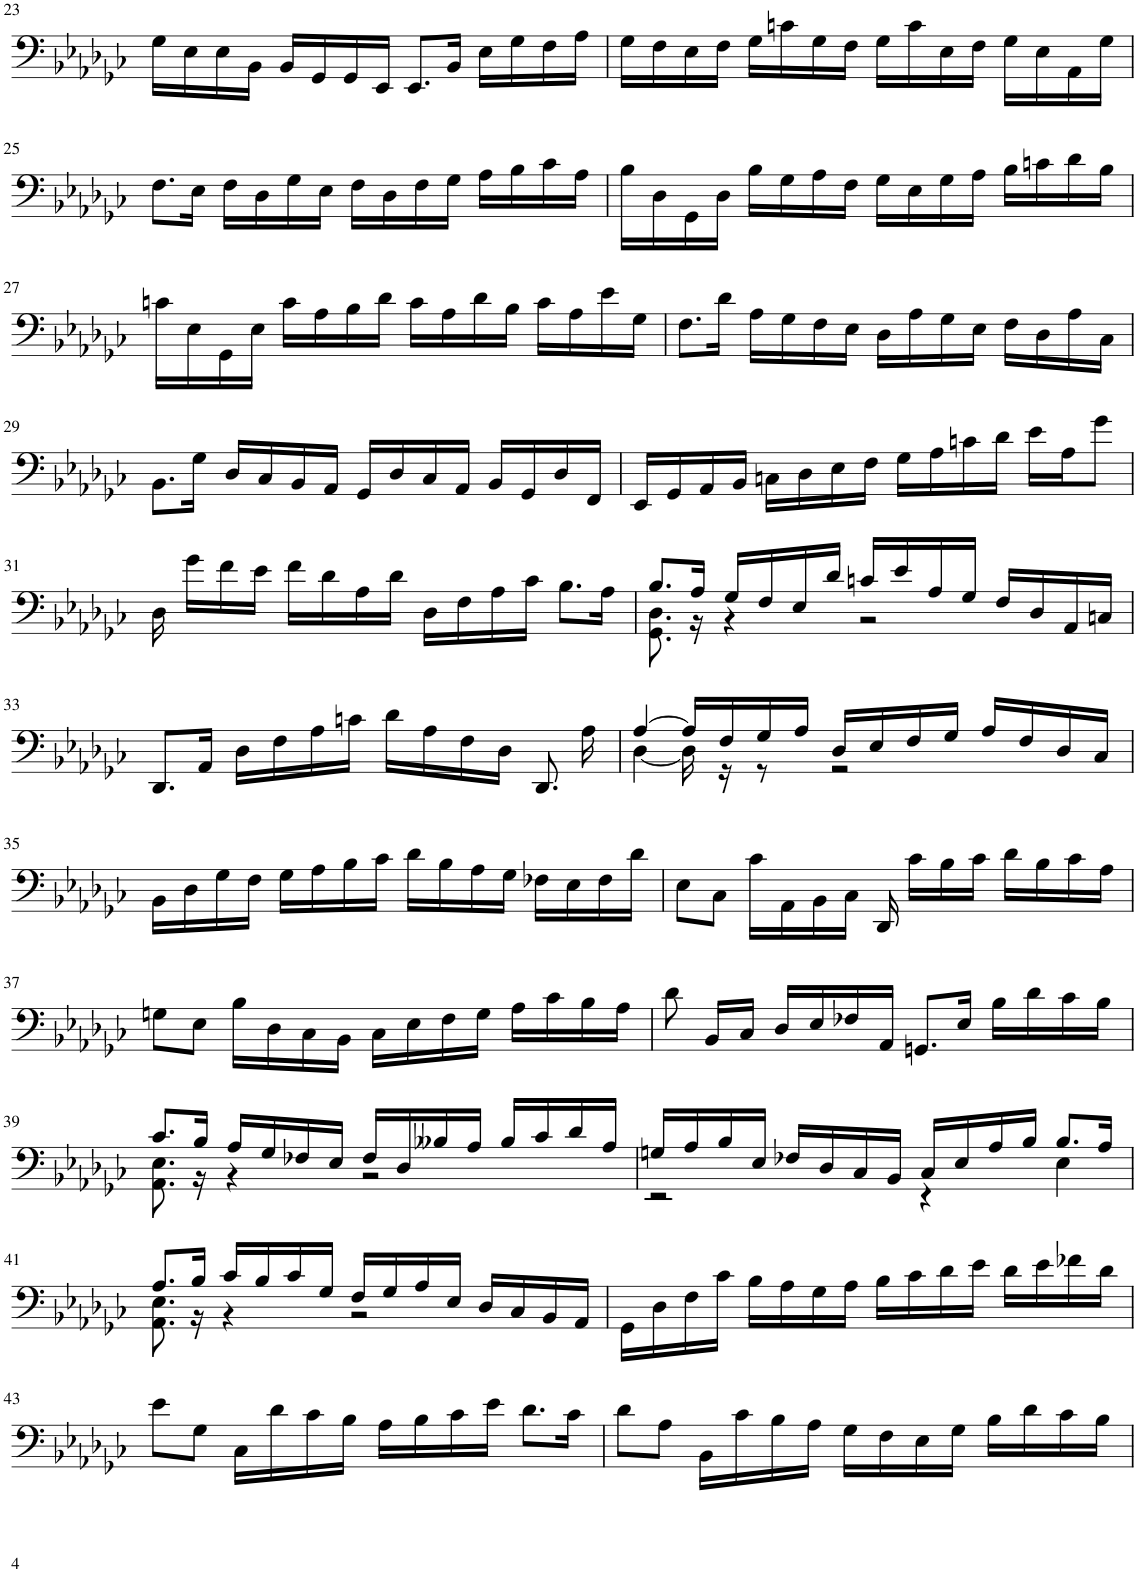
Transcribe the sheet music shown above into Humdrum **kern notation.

**kern
*part1
*staff1
*I"Harp
*I'Hp
!!LO:PB:g=z
*clefF4
*k[b-e-a-d-g-c-]
*M4/4
=23
16G-\LL
16E-\
16E-\
16BB-\JJ
16BB-/LL
16GG-/
16GG-/
16EE-/JJ
8.EE-/L
16BB-/Jk
16E-\LL
16G-\
16F\
16A-\JJ
=24
16G-\LL
16F\
16E-\
16F\JJ
16G-\LL
16cn\
16G-\
16F\JJ
16G-\LL
16c\
16E-\
16F\JJ
16G-\LL
16E-\
16AA-\
16G-\JJ
!!LO:LB:g=z
=25
8.F\L
16E-\Jk
16F\LL
16D-\
16G-\
16E-\JJ
16F\LL
16D-\
16F\
16G-\JJ
16A-\LL
16B-\
16c-\
16A-\JJ
=26
16B-\LL
16D-\
16GG-\
16D-\JJ
16B-\LL
16G-\
16A-\
16F\JJ
16G-\LL
16E-\
16G-\
16A-\JJ
16B-\LL
16cn\
16d-\
16B-\JJ
!!LO:LB:g=z
=27
16cn\LL
16E-\
16GG-\
16E-\JJ
16c\LL
16A-\
16B-\
16d-\JJ
16c\LL
16A-\
16d-\
16B-\JJ
16c\LL
16A-\
16e-\
16G-\JJ
=28
8.F\L
16d-\Jk
16A-\LL
16G-\
16F\
16E-\JJ
16D-\LL
16A-\
16G-\
16E-\JJ
16F\LL
16D-\
16A-\
16C-\JJ
!!LO:LB:g=z
=29
8.BB-\L
16G-\Jk
16D-/LL
16C-/
16BB-/
16AA-/JJ
16GG-/LL
16D-/
16C-/
16AA-/JJ
16BB-/LL
16GG-/
16D-/
16FF/JJ
=30
16EE-/LL
16GG-/
16AA-/
16BB-/JJ
16Cn\LL
16D-\
16E-\
16F\JJ
16G-\LL
16A-\
16cn\
16d-\JJ
16e-\LL
16A-\J
8g-\J
!!LO:LB:g=z
=31
16D-\
16g-\LL
16f\
16e-\JJ
16f\LL
16d-\
16A-\
16d-\JJ
16D-\LL
16F\
16A-\
16c-\JJ
8.B-\L
16A-\Jk
=32
*^
8.B-/L	8.GG-\ 8.D-\
16A-/Jk	16r
16G-/LL	4r
16F/	.
16E-/	.
16d-/JJ	.
16cn/LL	2r
16e-/	.
16A-/	.
16G-/JJ	.
16F/LL	.
16D-/	.
16AA-/	.
16Cn/JJ	.
*v	*v
!!LO:LB:g=z
=33
8.DD-/L
16AA-/Jk
16D-\LL
16F\
16A-\
16cn\JJ
16d-\LL
16A-\
16F\
16D-\JJ
8.DD-/
16A-\
=34
*^
[4A-/	[4D-\
16A-/LL]	16D-\]
16F/	16r
16G-/	8r
16A-/JJ	.
16D-/LL	2r
16E-/	.
16F/	.
16G-/JJ	.
16A-/LL	.
16F/	.
16D-/	.
16C-/JJ	.
*v	*v
!!LO:LB:g=z
=35
16BB-\LL
16D-\
16G-\
16F\JJ
16G-\LL
16A-\
16B-\
16c-\JJ
16d-\LL
16B-\
16A-\
16G-\JJ
16F-X\LL
16E-\
16F-\
16d-\JJ
=36
8E-\L
8C-\J
16c-\LL
16AA-\
16BB-\
16C-\JJ
16DD-/
16c-\LL
16B-\
16c-\JJ
16d-\LL
16B-\
16c-\
16A-\JJ
!!LO:LB:g=z
=37
8Gn\L
8E-\J
16B-\LL
16D-\
16C-\
16BB-\JJ
16C-\LL
16E-\
16F\
16G\JJ
16A-\LL
16c-\
16B-\
16A-\JJ
=38
8d-\
16BB-/LL
16C-/JJ
16D-/LL
16E-/
16F-X/
16AA-/JJ
8.GGn/L
16E-/Jk
16B-\LL
16d-\
16c-\
16B-\JJ
!!LO:LB:g=z
=39
*^
8.c-/L	8.AA-\ 8.E-\
16B-/Jk	16r
16A-/LL	4r
16G-/	.
16F-X/	.
16E-/JJ	.
16F-/LL	2r
16D-/	.
16B--X/	.
16A-/JJ	.
16B--/LL	.
16c-/	.
16d-/	.
16A-/JJ	.
=40	=40
16Gn/LL	2r
16A-/	.
16B-/	.
16E-/JJ	.
16F-X/LL	.
16D-/	.
16C-/	.
16BB-/JJ	.
16C-/LL	4r
16E-/	.
16A-/	.
16B-/JJ	.
8.B-/L	4E-\
16A-/Jk	.
!!LO:LB:g=z	!!
=41	=41
8.A-/L	8.AA-\ 8.E-\
16B-/Jk	16r
16c-/LL	4r
16B-/	.
16c-/	.
16G-/JJ	.
16F/LL	2r
16G-/	.
16A-/	.
16E-/JJ	.
16D-/LL	.
16C-/	.
16BB-/	.
16AA-/JJ	.
*v	*v
=42
16GG-\LL
16D-\
16F\
16c-\JJ
16B-\LL
16A-\
16G-\
16A-\JJ
16B-\LL
16c-\
16d-\
16e-\JJ
16d-\LL
16e-\
16f-X\
16d-\JJ
!!LO:LB:g=z
=43
8e-\L
8G-\J
16C-\LL
16d-\
16c-\
16B-\JJ
16A-\LL
16B-\
16c-\
16e-\JJ
8.d-\L
16c-\Jk
=44
8d-\L
8A-\J
16BB-\LL
16c-\
16B-\
16A-\JJ
16G-\LL
16F\
16E-\
16G-\JJ
16B-\LL
16d-\
16c-\
16B-\JJ
=
*-
